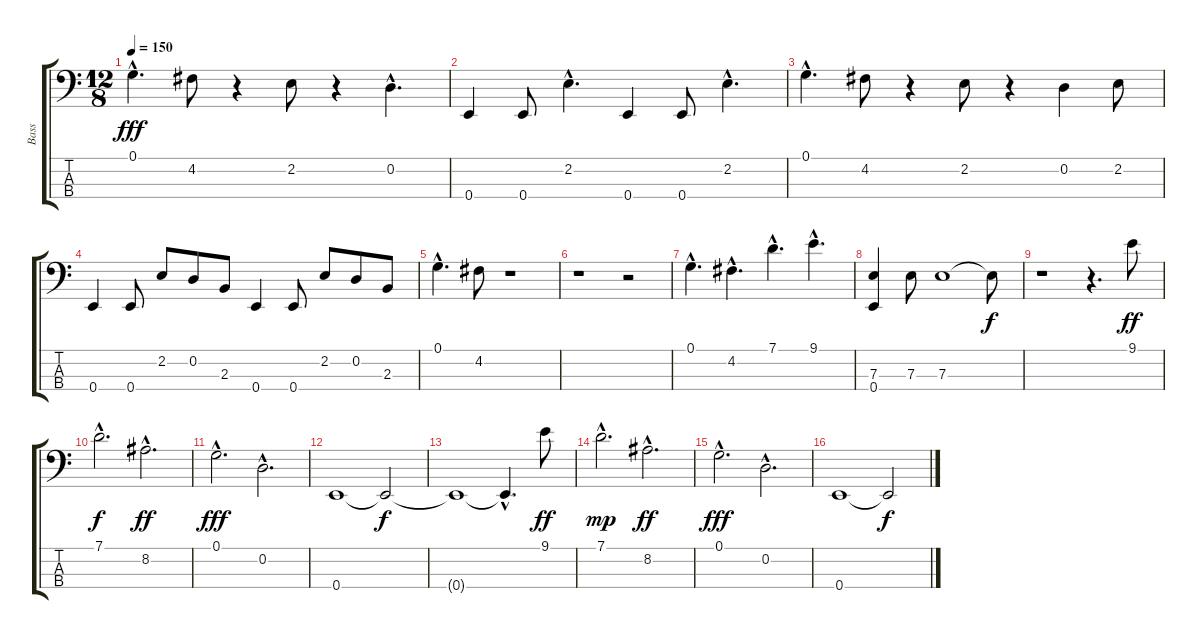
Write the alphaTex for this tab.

\track ("Bass" "Bass") {instrument electricbassfinger}
\staff {score tabs}
\tuning (G2 D2 A1 E1) {hide}
\ts (12 8)
\tempo 150
\clef f4
\ks c
0.1{hac}.4{d dy fff} 4.2.8 r.4 2.2.8 r.4 0.2{hac}.4{d} |
0.4.4 0.4.8 2.2{hac}.4{d} 0.4.4 0.4.8 2.2{hac}.4{d} |
0.1{hac}.4{d} 4.2.8 r.4 2.2.8 r.4 0.2.4 2.2.8 |
0.4.4 0.4.8 2.2.8 0.2.8 2.3.8 0.4.4 0.4.8 2.2.8 0.2.8 2.3.8 |
0.1{hac}.4{d} 4.2.8 r.1 |
r.1 r.2 |
0.1{hac}.4{d} 4.2{hac}.4{d} 7.1{hac}.4{d} 9.1{hac}.4{d} |
(7.3 0.4).4 7.3.8 7.3.1 7.3{t}.8{dy f} |
r.1 r.4{d} 9.1.8{dy ff} |
7.1{hac}.2{d dy f} 8.2{hac}.2{d dy ff} |
0.1{hac}.2{d dy fff} 0.2{hac}.2{d} |
0.4.1 0.4{t}.2{dy f} |
0.4{t}.1 0.4{hac t}.4{d} 9.1.8{dy ff} |
7.1{hac}.2{d dy mp} 8.2{hac}.2{d dy ff} |
0.1{hac}.2{d dy fff} 0.2{hac}.2{d} |
0.4.1 0.4{t}.2{dy f}
